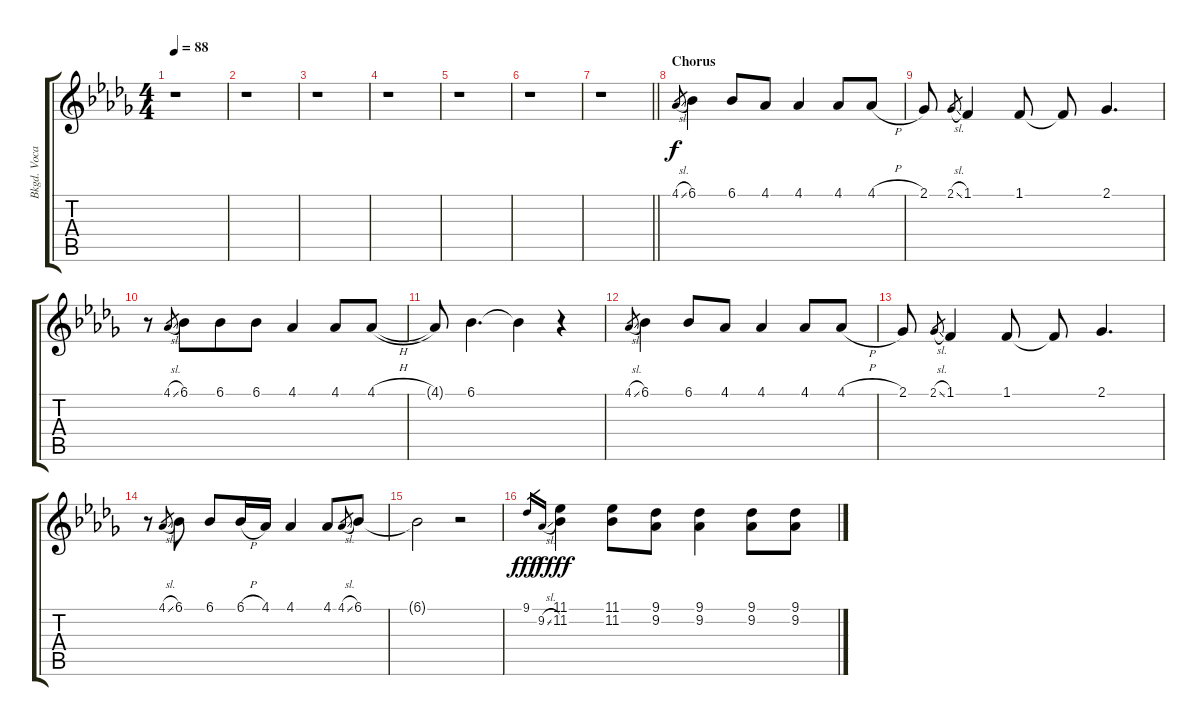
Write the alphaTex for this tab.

\track ("Bkgd. Vocal" "Bkgd. Voca") {instrument lead6voice}
\staff {score tabs}
\tuning (E4 B3 G3 D3 A2 E2) {hide}
\ts (4 4)
\tempo 88
\clef g2
\ks bbminor
r.1{dy f} |
r.1 |
r.1 |
r.1 |
r.1 |
r.1 |
\barLineRight lightlight
r.1 |
\section ("" "Chorus")
4.1{sl}.8{gr} 6.1.4 6.1.8 4.1.8 4.1.4 4.1.8 4.1{h}.8 |
2.1.8 2.1{sl}.8{gr} 1.1.4 1.1.8 1.1{t}.8 2.1.4{d} |
r.8 4.1{sl}.8{gr} 6.1.8{beam merge} 6.1.8 6.1.8 4.1.4 4.1.8 4.1{h}.8 |
4.1{t}.8 6.1.4{d} 6.1{t}.4 r.4 |
4.1{sl}.8{gr} 6.1.4 6.1.8 4.1.8 4.1.4 4.1.8 4.1{h}.8 |
2.1.8 2.1{sl}.8{gr} 1.1.4 1.1.8 1.1{t}.8 2.1.4{d} |
r.8 4.1{sl}.8{gr} 6.1.8 6.1.8 6.1{h}.16 4.1.16 4.1.4 4.1.8 4.1{sl}.8{gr} 6.1.8 |
6.1{t}.2 r.2 |
9.1.16{gr dy fff} 9.2{sl}.16{gr dy f} (11.1 11.2).4{dy fff} (11.1 11.2).8 (9.1 9.2).8 (9.1 9.2).4 (9.1 9.2).8 (9.1{h} 9.2{h}).8
